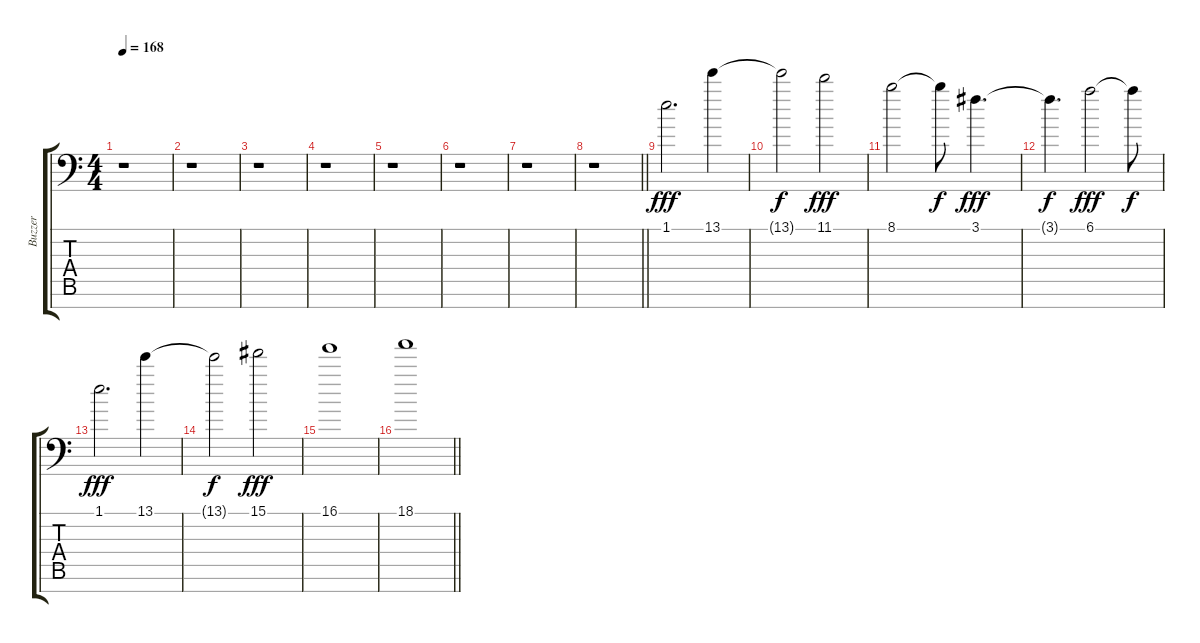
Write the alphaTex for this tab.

\track ("Buzzer" "Buzzer") {instrument lead2sawtooth}
\staff {score tabs}
\tuning (Eb5 B3 G3 D3 A2 E2 C-1) {hide}
\ts (4 4)
\tempo 168
\clef f4
\ks c
r.1{dy fff} |
r.1 |
r.1 |
r.1 |
r.1 |
r.1 |
r.1 |
\barLineRight lightlight
r.1 |
1.1.2{d} 13.1.4 |
13.1{t}.2{dy f} 11.1.2{dy fff} |
8.1.2 8.1{t}.8{dy f} 3.1.4{d dy fff} |
3.1{t}.4{d dy f} 6.1.2{dy fff} 6.1{t}.8{dy f} |
1.1.2{d dy fff} 13.1.4 |
13.1{t}.2{dy f} 15.1.2{dy fff} |
16.1.1 |
\barLineRight lightlight
18.1.1
